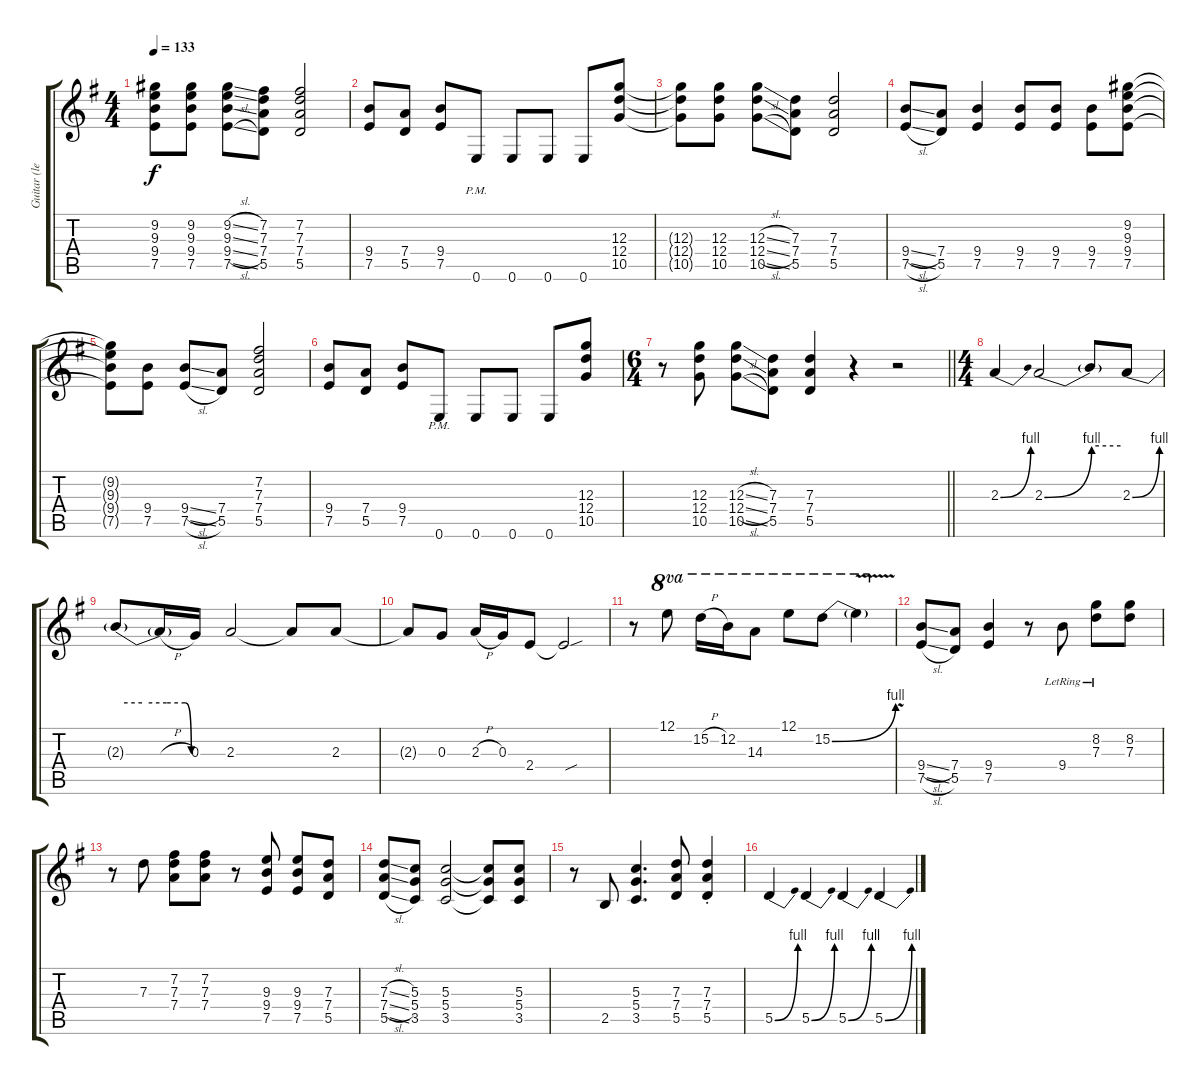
\track ("Guitar (left - K.K. Downing)" "Guitar (le") {instrument distortionguitar}
\staff {score tabs}
\tuning (E4 B3 G3 D3 A2 E2) {hide}
\ts (4 4)
\tempo 133
\clef g2
\ks g
(9.2{t} 9.3{t} 9.4{t} 7.5{t}).8{dy f} (9.2 9.3 9.4 7.5).8 (9.2{sl} 9.3{sl} 9.4{sl} 7.5{sl}).8 (7.2 7.3 7.4 5.5).8 (7.2 7.3 7.4 5.5).2 |
(9.4 7.5).8 (7.4 5.5).8 (9.4 7.5).8 0.6{pm}.8 0.6.8 0.6.8 0.6.8 (12.3 12.4 10.5).8 |
(12.3{t} 12.4{t} 10.5{t}).8 (12.3 12.4 10.5).8 (12.3{sl} 12.4{sl} 10.5{sl}).8 (7.3 7.4 5.5).8 (7.3 7.4 5.5).2 |
(9.4{sl} 7.5{sl}).8 (7.4 5.5).8 (9.4 7.5).4 (9.4 7.5).8 (9.4 7.5).8 (9.4 7.5).8 (9.2 9.3 9.4 7.5).8 |
(9.2{t} 9.3{t} 9.4{t} 7.5{t}).8 (9.4 7.5).8 (9.4{sl} 7.5{sl}).8 (7.4 5.5).8 (7.2 7.3 7.4 5.5).2 |
(9.4 7.5).8 (7.4 5.5).8 (9.4 7.5).8 0.6{pm}.8 0.6.8 0.6.8 0.6.8 (12.3 12.4 10.5).8 |
\ts (6 4)
\barLineRight lightlight
r.8 (12.3 12.4 10.5).8 (12.3{sl} 12.4{sl} 10.5{sl}).8 (7.3 7.4 5.5).8 (7.3 7.4 5.5).4 r.4 r.2 |
\ts (4 4)
2.3{be (bend 0 0 60 4)}.4 2.3{be (bend 0 0 60 4)}.2 2.3{be (hold 0 4 60 4) t}.8 2.3{be (bend 0 0 60 4)}.8 |
2.3{be (custom 0 4 20 4 40 4 55 4 60 0) t}.8 2.3{h t}.16 0.3.16 2.3.2 2.3{t}.8 2.3.8 |
2.3{t}.8 0.3.8 2.3{h}.16 0.3.16 2.4.8 2.4{sou t}.2 |
r.8 12.1.8{ot 8va} 15.2{h}.16{ot 8va} 12.2.16{ot 8va} 14.3.8{ot 8va} 12.1.8{ot 8va} 15.2{be (bend 0 0 60 4)}.8{ot 8va} 15.2{v t}.4{ot 8va} |
(9.4{sl} 7.5{sl}).8 (7.4 5.5).8 (9.4 7.5).4 r.8 9.4{lr}.8 (8.2{lr} 7.3{lr}).8 (8.2 7.3).8 |
r.8 7.3.8 (7.2 7.3 7.4).8 (7.2 7.3 7.4).8 r.8 (9.3 9.4 7.5).8 (9.3 9.4 7.5).8 (7.3 7.4 5.5).8 |
(7.3{sl} 7.4{sl} 5.5{sl}).8 (5.3 5.4 3.5).8 (5.3 5.4 3.5).2 (5.3{t} 5.4{t} 3.5{t}).8 (5.3 5.4 3.5).8 |
r.8 2.5.8 (5.3 5.4 3.5).4{d} (7.3 7.4 5.5).8 (7.3{st} 7.4{st} 5.5{st}).4 |
5.5{be (bend 0 0 60 4)}.4 5.5{be (bend 0 0 60 4)}.4 5.5{be (bend 0 0 60 4)}.4 5.5{be (bend 0 0 60 4)}.4
